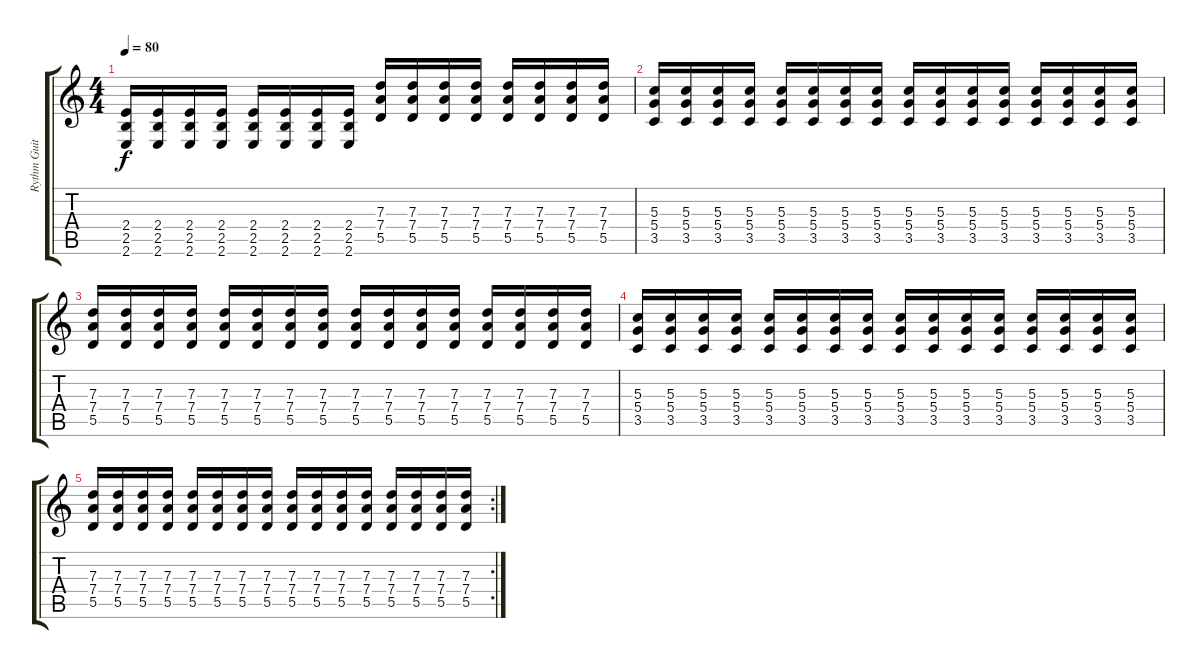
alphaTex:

\track ("Rythm Guitar" "Rythm Guit") {instrument distortionguitar}
\staff {score tabs}
\tuning (E4 B3 G3 D3 A2 D2) {hide}
\ts (4 4)
\tempo 80
\clef g2
\ks c
(2.4 2.5 2.6).16{dy f} (2.4 2.5 2.6).16 (2.4 2.5 2.6).16 (2.4 2.5 2.6).16 (2.4 2.5 2.6).16 (2.4 2.5 2.6).16 (2.4 2.5 2.6).16 (2.4 2.5 2.6).16 (7.3 7.4 5.5).16 (7.3 7.4 5.5).16 (7.3 7.4 5.5).16 (7.3 7.4 5.5).16 (7.3 7.4 5.5).16 (7.3 7.4 5.5).16 (7.3 7.4 5.5).16 (7.3 7.4 5.5).16 |
(5.3 5.4 3.5).16 (5.3 5.4 3.5).16 (5.3 5.4 3.5).16 (5.3 5.4 3.5).16 (5.3 5.4 3.5).16 (5.3 5.4 3.5).16 (5.3 5.4 3.5).16 (5.3 5.4 3.5).16 (5.3 5.4 3.5).16 (5.3 5.4 3.5).16 (5.3 5.4 3.5).16 (5.3 5.4 3.5).16 (5.3 5.4 3.5).16 (5.3 5.4 3.5).16 (5.3 5.4 3.5).16 (5.3 5.4 3.5).16 |
(7.3 7.4 5.5).16 (7.3 7.4 5.5).16 (7.3 7.4 5.5).16 (7.3 7.4 5.5).16 (7.3 7.4 5.5).16 (7.3 7.4 5.5).16 (7.3 7.4 5.5).16 (7.3 7.4 5.5).16 (7.3 7.4 5.5).16 (7.3 7.4 5.5).16 (7.3 7.4 5.5).16 (7.3 7.4 5.5).16 (7.3 7.4 5.5).16 (7.3 7.4 5.5).16 (7.3 7.4 5.5).16 (7.3 7.4 5.5).16 |
(5.3 5.4 3.5).16 (5.3 5.4 3.5).16 (5.3 5.4 3.5).16 (5.3 5.4 3.5).16 (5.3 5.4 3.5).16 (5.3 5.4 3.5).16 (5.3 5.4 3.5).16 (5.3 5.4 3.5).16 (5.3 5.4 3.5).16 (5.3 5.4 3.5).16 (5.3 5.4 3.5).16 (5.3 5.4 3.5).16 (5.3 5.4 3.5).16 (5.3 5.4 3.5).16 (5.3 5.4 3.5).16 (5.3 5.4 3.5).16 |
\rc 2
(7.3 7.4 5.5).16 (7.3 7.4 5.5).16 (7.3 7.4 5.5).16 (7.3 7.4 5.5).16 (7.3 7.4 5.5).16 (7.3 7.4 5.5).16 (7.3 7.4 5.5).16 (7.3 7.4 5.5).16 (7.3 7.4 5.5).16 (7.3 7.4 5.5).16 (7.3 7.4 5.5).16 (7.3 7.4 5.5).16 (7.3 7.4 5.5).16 (7.3 7.4 5.5).16 (7.3 7.4 5.5).16 (7.3 7.4 5.5).16
